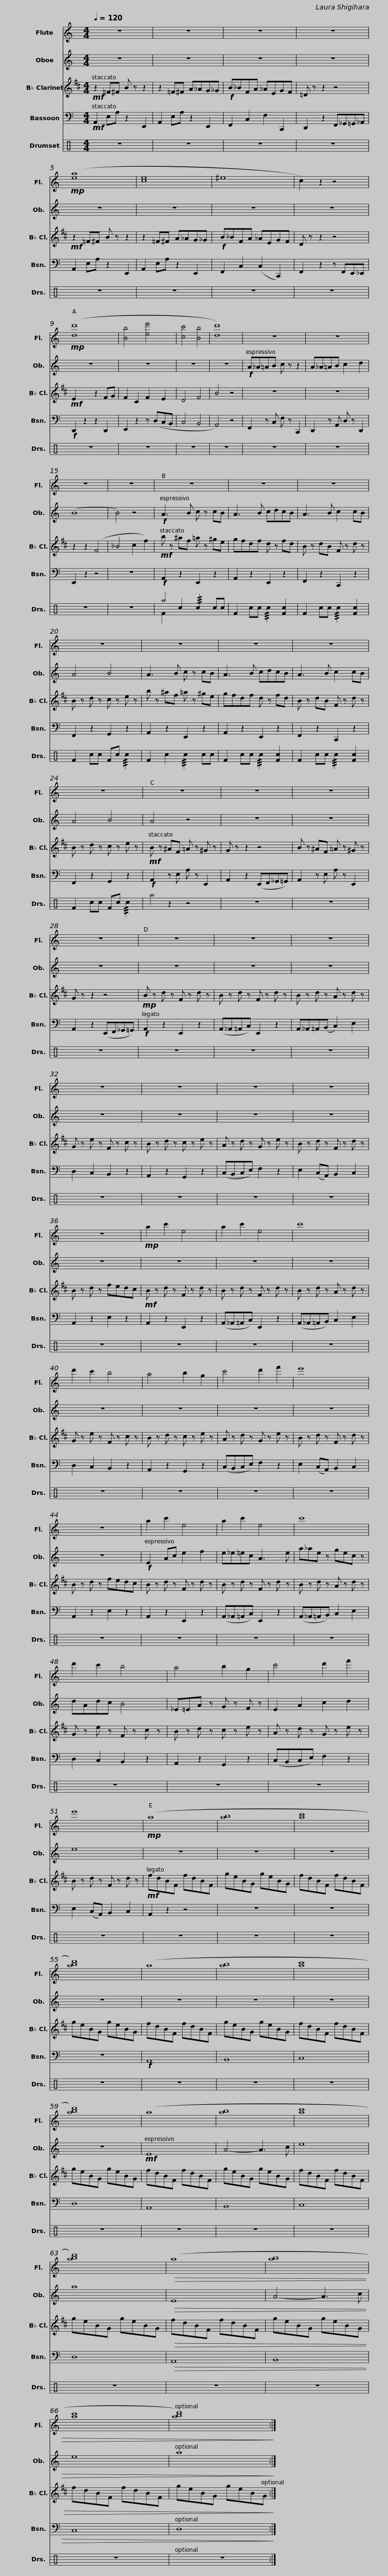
X:1
%%score 1 2 3 4 ( 5 6 )
L:1/8
Q:1/4=120
M:4/4
I:linebreak $
K:C
V:1 treble
V:2 treble
V:3 treble transpose=-2
V:4 bass
V:5 perc
K:none
V:6 perc
K:none
V:1
 z8 | z8 | z8 | z8 |$!mp! ([ea]8 | %5
 [ce]8 | ^e8 | c2) z2 z4 |!mp! ([dd']8 |$ [Bb]4 [ee']4 | %10
 [cc']4 [Bb]4 | [dd']8) | z8 | z8 | z8 | %15
 z8 |$ z8 | z8 | z8 | z8 |$ %20
 z8 | z8 | z8 | z8 |$ z8 | %25
 z8 | z8 | z8 |$ z8 | z8 | %30
 z8 | z8 |$ z8 | z8 | z8 | %35
 z8 |!mp! a2 c'2 e4 |$ a2 c'2 e4 | c'8 | d'2 c'2 b4 | %40
 a4 b2 g2 |$ c'4 d'2 f'2 | e'8 | z8 | a2 c'2 e4 |$ %45
 a2 c'2 e4 | c'8 | d'2 c'2 b4 | a4 b2 g2 |$ c'4 d'2 f'2 | %50
 e'8 |!mp! (a8 | [ab]8 |$ [ac']8 | [abd']8) | %55
 (a8 | [ab]8 | [ac']8 |$ [abd']8) | (a8 | %60
 [ab]8 | [ac']8 | [abd']8) |$!>(! (a8 | [ab]8 | %65
 [ac']8 | [abd']8)!>)! :| %67
V:2
 z8 | z8 | z8 | z8 |$ z8 | %5
 z8 | z8 | z8 | z8 |$ z8 | %10
 z8 | z8 |!f! A_A=AB c z z2 | A_A=AB c2 d2 | (B8 | %15
 B4) z4 |$!f! A3 B c z cB | A3 B cdcB | A3 B c2 cB | A4 B4 |$ %20
 A3 B c z cB | A3 B cdcB | A3 B c2 cB | A4 B4 |$ A4 z4 | %25
 z8 | z8 | z8 |$ z8 | z8 | %30
 z8 | z8 |$ z8 | z8 | z8 | %35
 z8 | z8 |$ z8 | z8 | z8 | %40
 z8 |$ z8 | z8 | z8 |!f! E2 Ac e2 f2 |$ %45
 e_e=ec A3 e | a_ae z gec z | dAdc B4 | _E=EA z G z F z |$ E2 A2 c2 d2 | %50
 e8 | z8 | z8 |$ z8 | z8 | %55
 z8 | z8 | z8 |$ z8 |!mf! E8 | %60
 A4- A3 c | e8 | a8 |$!>(! E8 | A4- A3 c | %65
 e8 | a8!>)! :| %67
V:3
[K:D]!mf! z2 =F^F B z z2 | z2 =F^F A_AG_G |!f! B_BFA _AEGF | =D z z2 z4 |$!mf! z2 =F^F B z z2 | %5
 z2 =F^F A_AG_G |!f! B_BFA _AEGF | D z z2 z4 |!mf! E2 x2 z2 FG |$ F2 C2 F2 E2 | %10
 D4 F4 | B4 z4 | z8 | z8 | z2 z2 (F4 | %15
 _B4 c2 f2) |$!mf! b z ^af =a z ^ge | gfdf d z fd | B z dB F z d z | B z d z c z e z |$ %20
 b z ^af =a z ^ge | gfdf d z fd | B z dB F z d z | B z d z c z e z |$!mf! B z ^AF =A z ^G z | %25
 G z z2 z4 | B z ^AF =A z ^G z | G z z2 z4 |$!mp! B z d z F z d z | B z d z F z d z | %30
 B z d z A z d z | G z e z F z c z |$ B z d z c z e z | A z d z G z e z | B z d z F z d z | %35
 B z d z fedc |!mf! B z d z F z d z |$ B z d z F z d z | B z d z A z d z | G z e z F z c z | %40
 B z d z c z e z |$ A z d z G z e z | B z d z F z d z | B z d z fedc | B z d z F z d z |$ %45
 B z d z F z d z | B z d z A z d z | G z e z F z c z | B z d z c z e z |$ A z d z G z e z | %50
 B z d z F z d z |!mf! fdBF fdBF | geBG geBG |$ fdBF fdBF | geBG geBG | %55
 fdBF fdBF | geBG geBG | fdBF fdBF |$ geBG geBG | fdBF fdBF | %60
 geBG geBG | fdBF fdBF | geBG geBG |$!>(! fdBF fdBF | geBG geBG | %65
 fdBF fdBF | geBG geBG!>)! :| %67
V:4
!mf! A,,2 E,A, z2 E,,2 | A,,2 E,A, z2 E,,2 | F,,2 C,2 F,2 C,,2 | D,,2 z2 F,,_G,,=G,,_A,, |$ A,,2 E,A, z2 E,,2 | %5
 A,,2 E,A, z2 E,,2 | F,,2 C,2 (C,2 C,,2) | F,,2 z2 z F,,E,,_E,, |!f! D,,2 z2 z2 D,,2 |$ E,,2 z2 z (D,C,B,, | %10
 C,4 B,,4 | A,,4) z4 | F,,2 z C, F, z C,,2 | D,,2 z A,, D, z D,,2 | E,,2 z2 z4 | %15
 z8 |$!f! A,,2 z2 E,,2 z2 | A,,2 z2 E,,2 z2 | F,,2 z2 C,,2 z2 | F,,2 z2 G,,2 z2 |$ %20
 A,,2 z2 E,,2 z2 | A,,2 z2 E,,2 z2 | F,,2 z2 C,,2 z2 | F,,2 z2 G,,2 z2 |$!f! A,,2 z E, A, z E,,2 | %25
 A,,2 z2 (E,,F,,_G,,=G,,) | A,,2 z E, A, z E,,2 | A,,2 z2 (E,,F,,_G,,=G,,) |$!f! A,,2 z2 E,,2 z2 | (A,,_A,,=A,,C,) E,,2 z2 | %30
 A,,_A,,=A,,(B,, C,2) E,2 | D,2 C,2 B,,2 z2 |$ A,,2 z2 G,,2 z2 | (C,B,,C,E,) F,2 z2 | E,2 (C,A,,) B,,2 C,2 | %35
 A,,2 z2 E,2 z2 | A,,2 z2 E,,2 z2 |$ (A,,_A,,=A,,C,) E,,2 z2 | (A,,_A,,=A,,B,,) C,2 E,2 | D,2 C,2 B,,2 z2 | %40
 A,,2 z2 G,,2 z2 |$ (C,B,,C,E,) F,2 z2 | E,2 (C,A,,) B,,2 C,2 | A,,2 z2 E,2 z2 | A,,2 z2 E,,2 z2 |$ %45
 (A,,_A,,=A,,C,) E,,2 z2 | (A,,_A,,=A,,B,,) C,2 E,2 | D,2 C,2 B,,2 z2 | A,,2 z2 G,,2 z2 |$ (C,B,,C,E,) F,2 z2 | %50
 E,2 (C,A,,) B,,2 C,2 | A,,2 z2 z4 | z8 |$ z8 | z8 | %55
!f! A,,8 | B,,8 | C,8 |$ D,8 | A,,8 | %60
 B,,8 | C,8 | D,8 |$!>(! A,,8 | B,,8 | %65
 C,8 | D,8!>)! :| %67
V:5
 z8 | z8 | z8 | z8 |$ z8 | %5
 z8 | z8 | z8 | z8 |$ z8 | %10
 z8 | z8 | z8 | z8 | z8 | %15
 z8 |$ ^a2 c2 !///!c2 cc | F2 cc !///!c2 [Fc]2 | F2 cc !///!c2 [Fc]2 | F2 cc Fc !///!c2 |$ %20
 F2 c2 !///!c2 cc | F2 cc !///!c2 [Fc]2 | F2 cc !///!c2 [Fc]2 | F2 cc Fc !///!c2 |$ ^a2 z2 z4 | %25
 z8 | z8 | z8 |$ z8 | z8 | %30
 z8 | z8 |$ z8 | z8 | z8 | %35
 z8 | z8 |$ z8 | z8 | z8 | %40
 z8 |$ z8 | z8 | z8 | z8 |$ %45
 z8 | z8 | z8 | z8 |$ z8 | %50
 z8 | z8 | z8 |$ z8 | z8 | %55
 z8 | z8 | z8 |$ z8 | z8 | %60
 z8 | z8 | z8 |$ z8 | z8 | %65
 z8 | z8 :| %67
V:6
 x8 | x8 | x8 | x8 |$ x8 | %5
 x8 | x8 | x8 | x8 |$ x8 | %10
 x8 | x8 | x8 | x8 | x8 | %15
 x8 |$ F2 x6 | x8 | x8 | x8 |$ %20
 x8 | x8 | x8 | x8 |$ x8 | %25
 x8 | x8 | x8 |$ x8 | x8 | %30
 x8 | x8 |$ x8 | x8 | x8 | %35
 x8 | x8 |$ x8 | x8 | x8 | %40
 x8 |$ x8 | x8 | x8 | x8 |$ %45
 x8 | x8 | x8 | x8 |$ x8 | %50
 x8 | x8 | x8 |$ x8 | x8 | %55
 x8 | x8 | x8 |$ x8 | x8 | %60
 x8 | x8 | x8 |$ x8 | x8 | %65
 x8 | x8 :| %67
